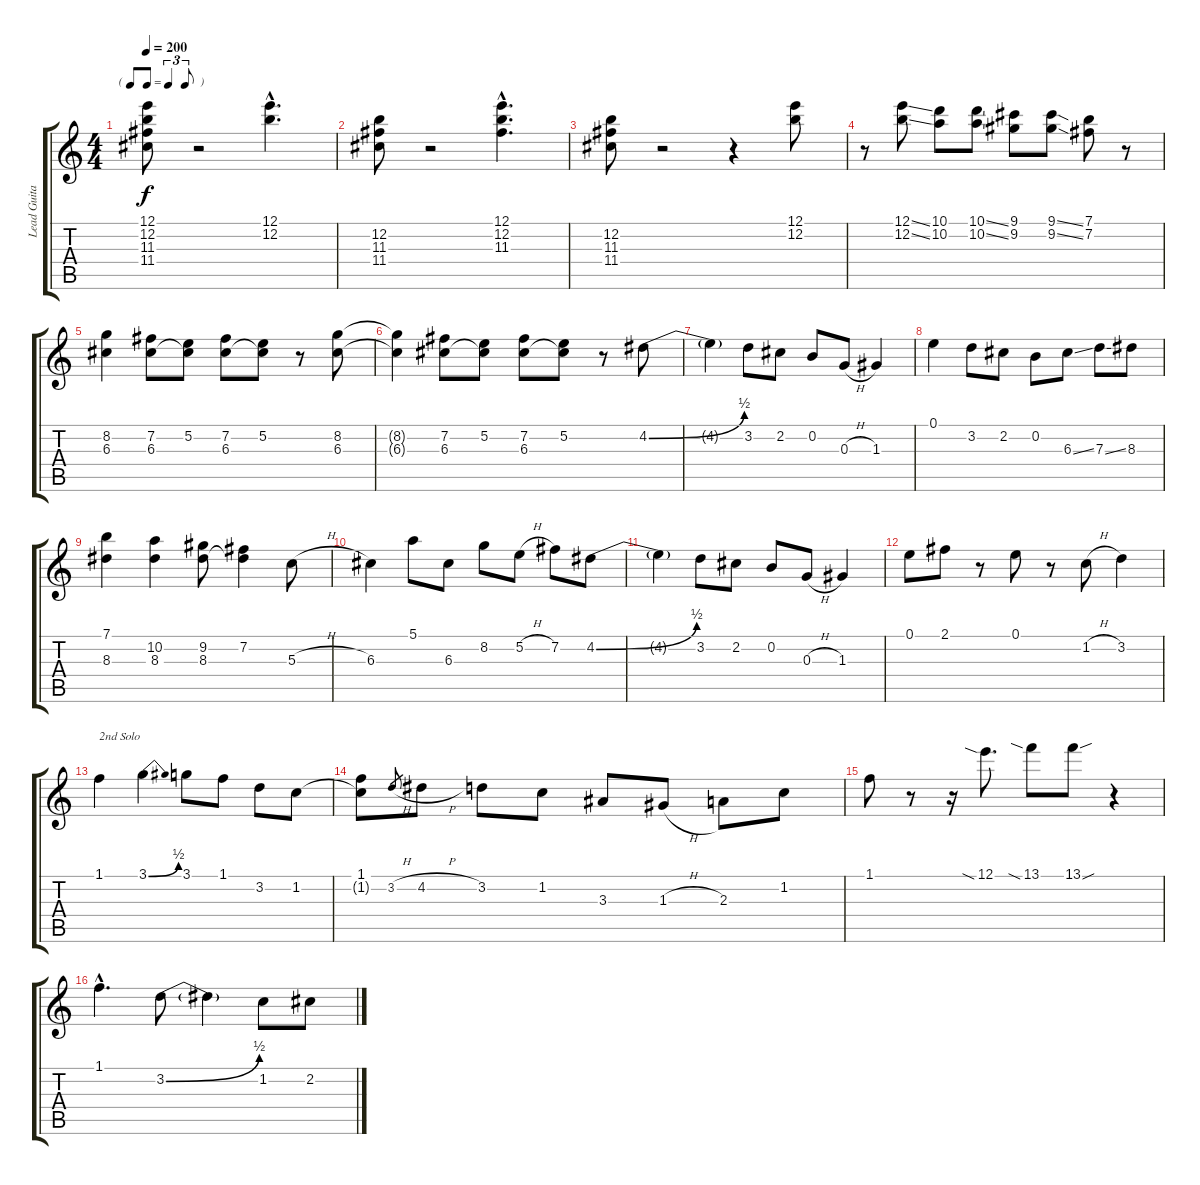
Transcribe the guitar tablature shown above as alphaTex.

\track ("Lead Guitar" "Lead Guita") {instrument electricguitarjazz}
\staff {score tabs}
\tuning (E4 B3 G3 D3 A2 E2) {hide}
\ts (4 4)
\tf triplet8th
\tempo 200
\clef g2
\ks c
(12.1 12.2 11.3 11.4).8{dy f} r.2 (12.1{hac} 12.2{hac}).4{d} |
(12.2 11.3 11.4).8 r.2 (12.1{hac} 12.2{hac} 11.3{hac}).4{d} |
(12.2 11.3 11.4).8 r.2 r.4 (12.1 12.2).8 |
r.8 (12.1{ss} 12.2{ss}).8 (10.1 10.2).8 (10.1{ss} 10.2{ss}).8 (9.1 9.2).8 (9.1{ss} 9.2{ss}).8 (7.1 7.2).8 r.8 |
(8.2 6.3).4 (7.2 6.3).8 (5.2 6.3{t}).8 (7.2 6.3).8 (5.2 6.3{t}).8 r.8 (8.2 6.3).8 |
(8.2{t} 6.3{t}).4 (7.2 6.3).8 (5.2 6.3{t}).8 (7.2 6.3).8 (5.2 6.3{t}).8 r.8 4.2{be (bend 0 0 60 2)}.8 |
4.2{t}.4 3.2.8 2.2.8 0.2.8 0.3{h}.8 1.3.4 |
0.1.4 3.2.8 2.2.8 0.2.8 6.3{ss}.8 7.3{ss}.8 8.3.8 |
(7.1 8.3).4 (10.2 8.3).4 (9.2 8.3).8 (7.2 8.3{t}).4 5.3{h}.8 |
6.3.4 5.1.8 6.3.8 8.2.8 5.2{h}.8 7.2.8 4.2{be (bend 0 0 60 2)}.8 |
4.2{t}.4 3.2.8 2.2.8 0.2.8 0.3{h}.8 1.3.4 |
0.1.8 2.1.8 r.8 0.1.8 r.8 1.2{h}.8 3.2.4 |
1.1.4{txt "2nd Solo"} 3.1{be (bend 0 0 60 2)}.4 3.1.8 1.1.8 3.2.8 1.2.8 |
(1.1 1.2{t}).8 3.2{h}.8{gr} 4.2{h}.8 3.2.8 1.2.8 3.3.8 1.3{h}.8 2.3.8 1.2.8 |
1.1.8 r.8 r.16 12.1{sia}.8{d} 13.1{sia}.8 13.1{sou}.8 r.4 |
1.1{hac}.4{d} 3.2{be (bend 0 0 60 2)}.8 3.2{t}.4 1.2.8 2.2{h}.8
